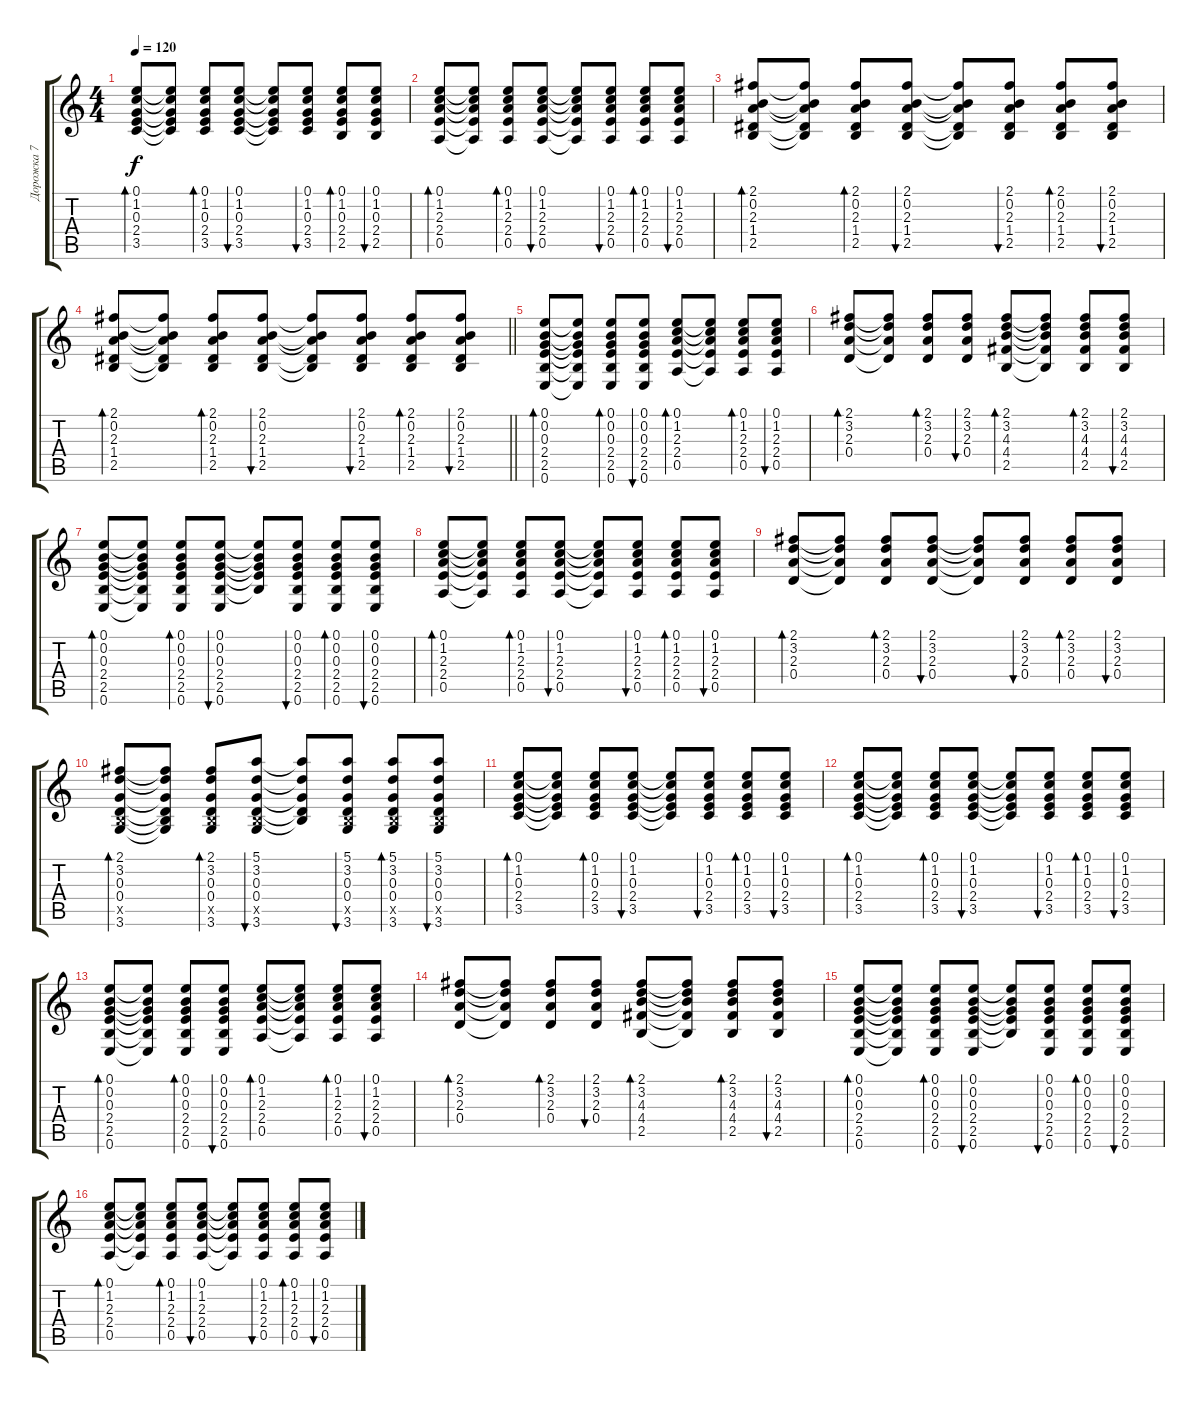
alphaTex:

\track ("Дорожка 7" "Дорожка 7") {instrument acousticguitarsteel}
\staff {score tabs}
\tuning (E4 B3 G3 D3 A2 E2) {hide}
\ts (4 4)
\tempo 120
\clef g2
\ks c
(0.1 1.2 0.3 2.4 3.5).8{bd 60 dy f} (0.1{t} 1.2{t} 0.3{t} 2.4{t} 3.5{t}).8 (0.1 1.2 0.3 2.4 3.5).8{bd 60} (0.1 1.2 0.3 2.4 3.5).8{bu 60} (0.1{t} 1.2{t} 0.3{t} 2.4{t} 3.5{t}).8 (0.1 1.2 0.3 2.4 3.5).8{bu 60} (0.1 1.2 0.3 2.4 2.5).8{bd 60} (0.1 1.2 0.3 2.4 2.5).8{bu 60} |
(0.1 1.2 2.3 2.4 0.5).8{bd 60} (0.1{t} 1.2{t} 2.3{t} 2.4{t} 0.5{t}).8 (0.1 1.2 2.3 2.4 0.5).8{bd 60} (0.1 1.2 2.3 2.4 0.5).8{bu 60} (0.1{t} 1.2{t} 2.3{t} 2.4{t} 0.5{t}).8 (0.1 1.2 2.3 2.4 0.5).8{bu 60} (0.1 1.2 2.3 2.4 0.5).8{bd 60} (0.1 1.2 2.3 2.4 0.5).8{bu 60} |
(2.1 0.2 2.3 1.4 2.5).8{bd 60} (2.1{t} 0.2{t} 2.3{t} 1.4{t} 2.5{t}).8 (2.1 0.2 2.3 1.4 2.5).8{bd 60} (2.1 0.2 2.3 1.4 2.5).8{bu 60} (2.1{t} 0.2{t} 2.3{t} 1.4{t} 2.5{t}).8 (2.1 0.2 2.3 1.4 2.5).8{bu 60} (2.1 0.2 2.3 1.4 2.5).8{bd 60} (2.1 0.2 2.3 1.4 2.5).8{bu 60} |
\barLineRight lightlight
(2.1 0.2 2.3 1.4 2.5).8{bd 60} (2.1{t} 0.2{t} 2.3{t} 1.4{t} 2.5{t}).8 (2.1 0.2 2.3 1.4 2.5).8{bd 60} (2.1 0.2 2.3 1.4 2.5).8{bu 60} (2.1{t} 0.2{t} 2.3{t} 1.4{t} 2.5{t}).8 (2.1 0.2 2.3 1.4 2.5).8{bu 60} (2.1 0.2 2.3 1.4 2.5).8{bd 60} (2.1 0.2 2.3 1.4 2.5).8{bu 60} |
(0.1 0.2 0.3 2.4 2.5 0.6).8{bd 60} (0.1{t} 0.2{t} 0.3{t} 2.4{t} 2.5{t} 0.6{t}).8 (0.1 0.2 0.3 2.4 2.5 0.6).8{bd 60} (0.1 0.2 0.3 2.4 2.5 0.6).8{bu 60} (0.1 1.2 2.3 2.4 0.5).8{bd 60} (0.1{t} 1.2{t} 2.3{t} 2.4{t} 0.5{t}).8 (0.1 1.2 2.3 2.4 0.5).8{bd 60} (0.1 1.2 2.3 2.4 0.5).8{bu 60} |
(2.1 3.2 2.3 0.4).8{bd 60} (2.1{t} 3.2{t} 2.3{t} 0.4{t}).8 (2.1 3.2 2.3 0.4).8{bd 60} (2.1 3.2 2.3 0.4).8{bu 60} (2.1 3.2 4.3 4.4 2.5).8{bd 60} (2.1{t} 3.2{t} 4.3{t} 4.4{t} 2.5{t}).8 (2.1 3.2 4.3 4.4 2.5).8{bd 60} (2.1 3.2 4.3 4.4 2.5).8{bu 60} |
(0.1 0.2 0.3 2.4 2.5 0.6).8{bd 60} (0.1{t} 0.2{t} 0.3{t} 2.4{t} 2.5{t} 0.6{t}).8 (0.1 0.2 0.3 2.4 2.5 0.6).8{bd 60} (0.1 0.2 0.3 2.4 2.5 0.6).8{bu 60} (0.1{t} 0.2{t} 0.3{t} 2.4{t} 2.5{t}).8 (0.1 0.2 0.3 2.4 2.5 0.6).8{bu 60} (0.1 0.2 0.3 2.4 2.5 0.6).8{bd 60} (0.1 0.2 0.3 2.4 2.5 0.6).8{bu 60} |
(0.1 1.2 2.3 2.4 0.5).8{bd 60} (0.1{t} 1.2{t} 2.3{t} 2.4{t} 0.5{t}).8 (0.1 1.2 2.3 2.4 0.5).8{bd 60} (0.1 1.2 2.3 2.4 0.5).8{bu 60} (0.1{t} 1.2{t} 2.3{t} 2.4{t} 0.5{t}).8 (0.1 1.2 2.3 2.4 0.5).8{bu 60} (0.1 1.2 2.3 2.4 0.5).8{bd 60} (0.1 1.2 2.3 2.4 0.5).8{bu 60} |
(2.1 3.2 2.3 0.4).8{bd 60} (2.1{t} 3.2{t} 2.3{t} 0.4{t}).8 (2.1 3.2 2.3 0.4).8{bd 60} (2.1 3.2 2.3 0.4).8{bu 60} (2.1{t} 3.2{t} 2.3{t} 0.4{t}).8 (2.1 3.2 2.3 0.4).8{bu 60} (2.1 3.2 2.3 0.4).8{bd 60} (2.1 3.2 2.3 0.4).8{bu 60} |
(2.1 3.2 0.3 0.4 2.5{x} 3.6).8{bd 60} (2.1{t} 3.2{t} 0.3{t} 0.4{t} 2.5{t} 3.6{t}).8 (2.1 3.2 0.3 0.4 2.5{x} 3.6).8{bd 60} (5.1 3.2 0.3 0.4 2.5{x} 3.6).8{bu 60} (5.1{t} 3.2{t} 0.3{t} 0.4{t} 2.5{t}).8 (5.1 3.2 0.3 0.4 2.5{x} 3.6).8{bu 60} (5.1 3.2 0.3 0.4 2.5{x} 3.6).8{bd 60} (5.1 3.2 0.3 0.4 2.5{x} 3.6).8{bu 60} |
(0.1 1.2 0.3 2.4 3.5).8{bd 60} (0.1{t} 1.2{t} 0.3{t} 2.4{t} 3.5{t}).8 (0.1 1.2 0.3 2.4 3.5).8{bd 60} (0.1 1.2 0.3 2.4 3.5).8{bu 60} (0.1{t} 1.2{t} 0.3{t} 2.4{t} 3.5{t}).8 (0.1 1.2 0.3 2.4 3.5).8{bu 60} (0.1 1.2 0.3 2.4 3.5).8{bd 60} (0.1 1.2 0.3 2.4 3.5).8{bu 60} |
(0.1 1.2 0.3 2.4 3.5).8{bd 60} (0.1{t} 1.2{t} 0.3{t} 2.4{t} 3.5{t}).8 (0.1 1.2 0.3 2.4 3.5).8{bd 60} (0.1 1.2 0.3 2.4 3.5).8{bu 60} (0.1{t} 1.2{t} 0.3{t} 2.4{t} 3.5{t}).8 (0.1 1.2 0.3 2.4 3.5).8{bu 60} (0.1 1.2 0.3 2.4 3.5).8{bd 60} (0.1 1.2 0.3 2.4 3.5).8{bu 60} |
(0.1 0.2 0.3 2.4 2.5 0.6).8{bd 60} (0.1{t} 0.2{t} 0.3{t} 2.4{t} 2.5{t} 0.6{t}).8 (0.1 0.2 0.3 2.4 2.5 0.6).8{bd 60} (0.1 0.2 0.3 2.4 2.5 0.6).8{bu 60} (0.1 1.2 2.3 2.4 0.5).8{bd 60} (0.1{t} 1.2{t} 2.3{t} 2.4{t} 0.5{t}).8 (0.1 1.2 2.3 2.4 0.5).8{bd 60} (0.1 1.2 2.3 2.4 0.5).8{bu 60} |
(2.1 3.2 2.3 0.4).8{bd 60} (2.1{t} 3.2{t} 2.3{t} 0.4{t}).8 (2.1 3.2 2.3 0.4).8{bd 60} (2.1 3.2 2.3 0.4).8{bu 60} (2.1 3.2 4.3 4.4 2.5).8{bd 60} (2.1{t} 3.2{t} 4.3{t} 4.4{t} 2.5{t}).8 (2.1 3.2 4.3 4.4 2.5).8{bd 60} (2.1 3.2 4.3 4.4 2.5).8{bu 60} |
(0.1 0.2 0.3 2.4 2.5 0.6).8{bd 60} (0.1{t} 0.2{t} 0.3{t} 2.4{t} 2.5{t} 0.6{t}).8 (0.1 0.2 0.3 2.4 2.5 0.6).8{bd 60} (0.1 0.2 0.3 2.4 2.5 0.6).8{bu 60} (0.1{t} 0.2{t} 0.3{t} 2.4{t} 2.5{t}).8 (0.1 0.2 0.3 2.4 2.5 0.6).8{bu 60} (0.1 0.2 0.3 2.4 2.5 0.6).8{bd 60} (0.1 0.2 0.3 2.4 2.5 0.6).8{bu 60} |
(0.1 1.2 2.3 2.4 0.5).8{bd 60} (0.1{t} 1.2{t} 2.3{t} 2.4{t} 0.5{t}).8 (0.1 1.2 2.3 2.4 0.5).8{bd 60} (0.1 1.2 2.3 2.4 0.5).8{bu 60} (0.1{t} 1.2{t} 2.3{t} 2.4{t} 0.5{t}).8 (0.1 1.2 2.3 2.4 0.5).8{bu 60} (0.1 1.2 2.3 2.4 0.5).8{bd 60} (0.1 1.2 2.3 2.4 0.5).8{bu 60}
